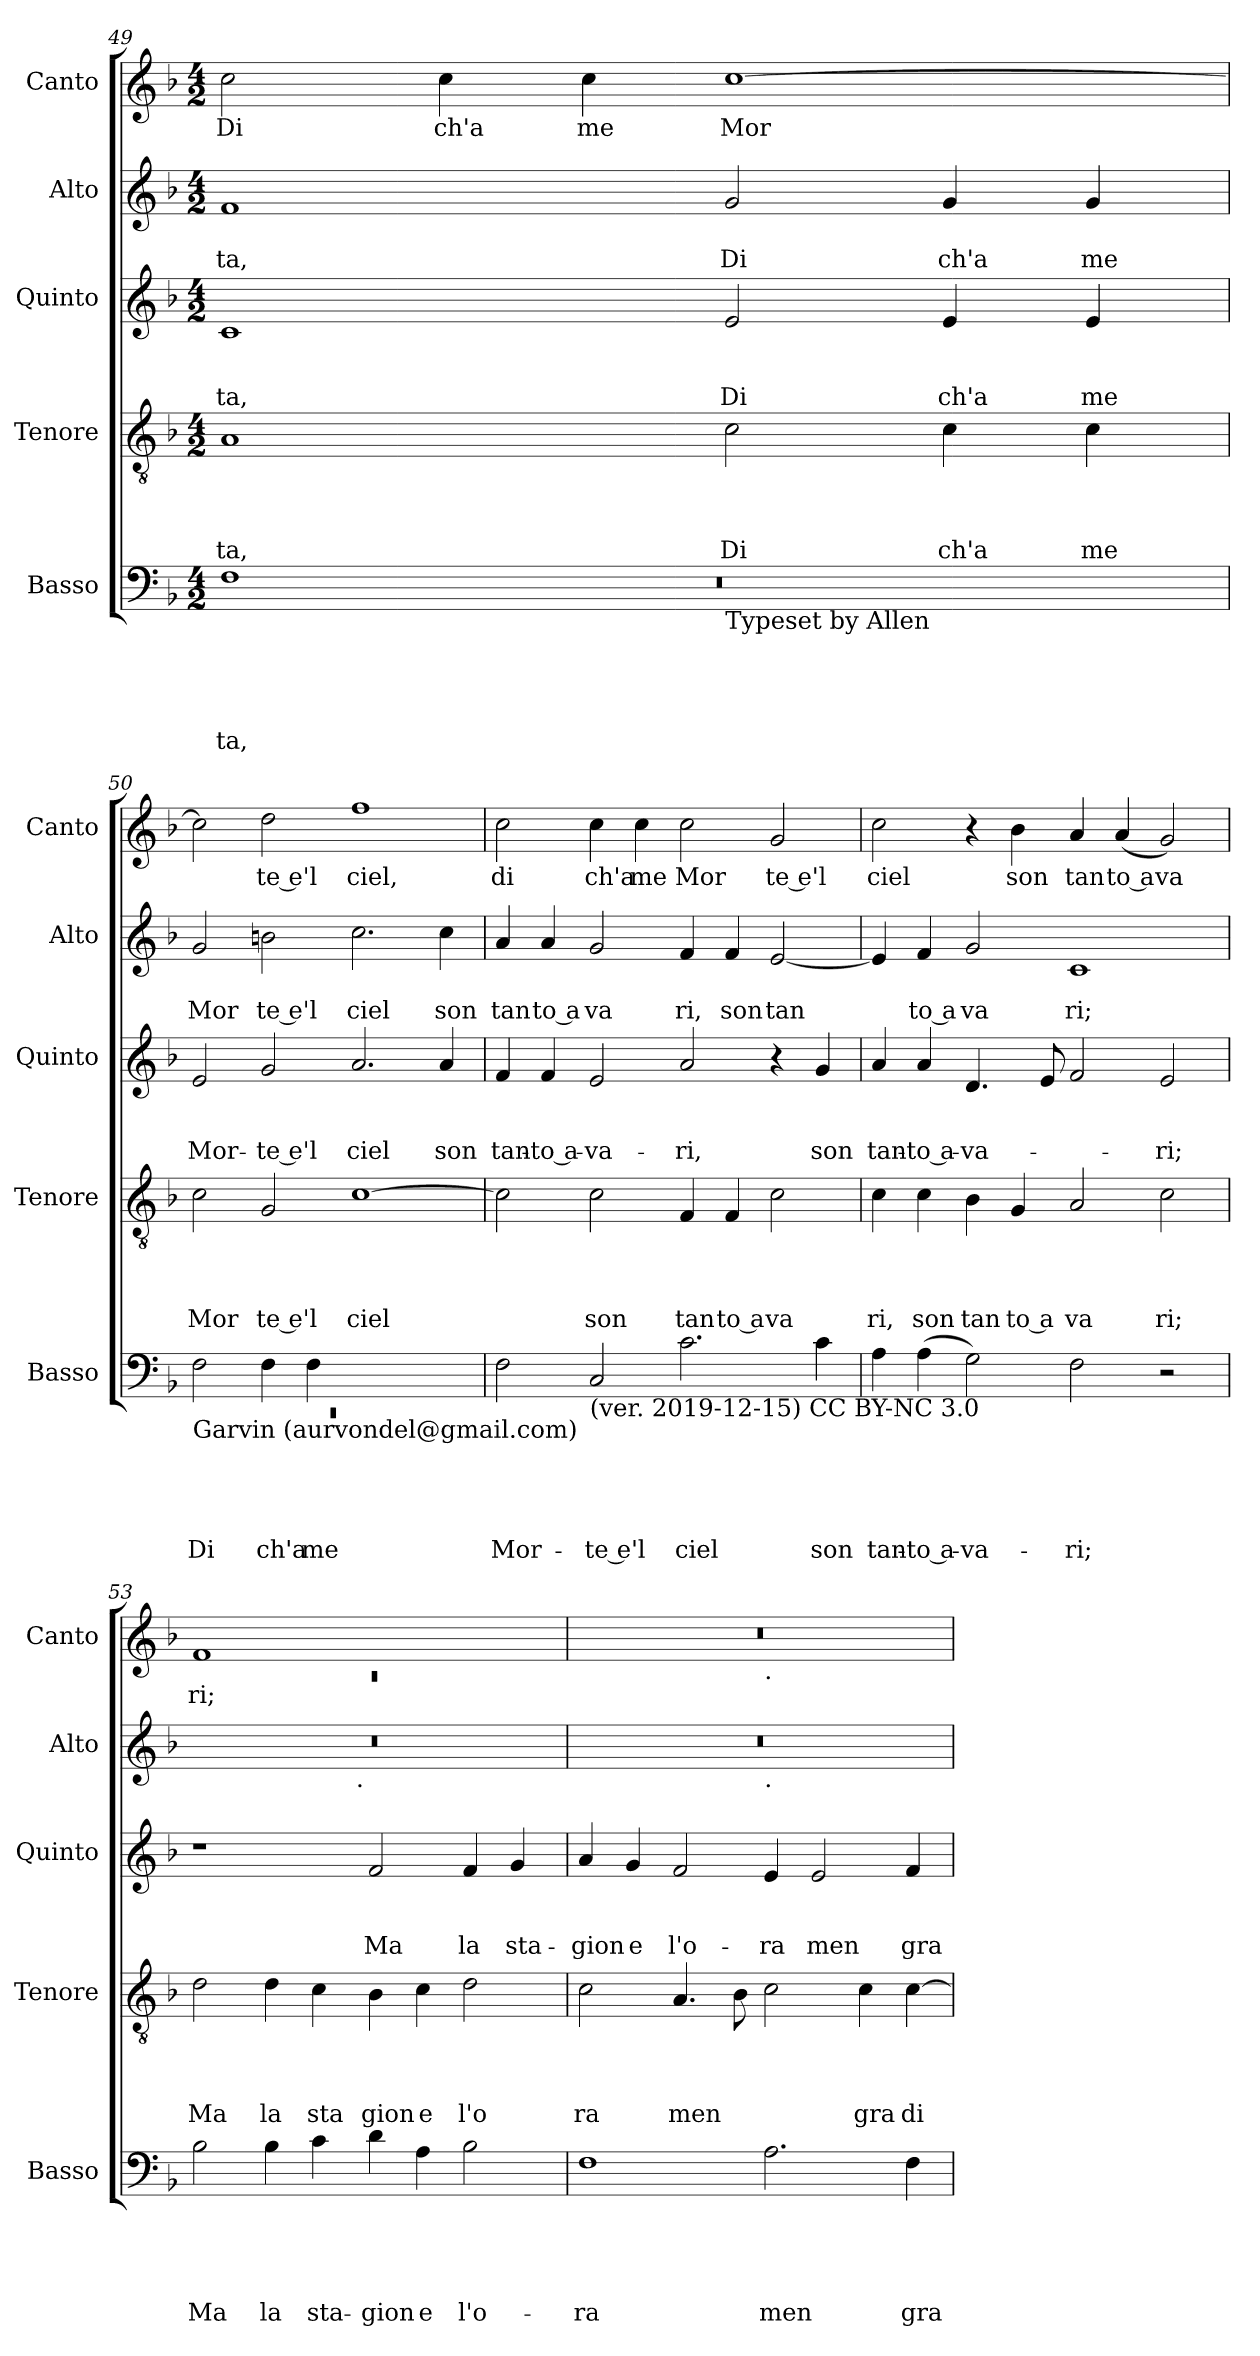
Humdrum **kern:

**kern	**text	**text	**text	**text	**text	**kern	**text	**text	**text	**text	**kern	**text	**text	**text	**kern	**text	**text	**kern	**text
*part5	*part5	*part5	*part5	*part5	*part5	*part4	*part4	*part4	*part4	*part4	*part3	*part3	*part3	*part3	*part2	*part2	*part2	*part1	*part1
*staff5	*staff5	*staff5	*staff5	*staff5	*staff5	*staff4	*staff4	*staff4	*staff4	*staff4	*staff3	*staff3	*staff3	*staff3	*staff2	*staff2	*staff2	*staff1	*staff1
*I"Basso	*	*	*	*	*	*I"Tenore	*	*	*	*	*I"Quinto	*	*	*	*I"Alto	*	*	*I"Canto	*
*I'Basso	*	*	*	*	*	*I'Tenore	*	*	*	*	*I'Quinto	*	*	*	*I'Alto	*	*	*I'Canto	*
*clefF4	*	*	*	*	*	*clefGv2	*	*	*	*	*clefG2	*	*	*	*clefG2	*	*	*clefG2	*
*k[b-]	*	*	*	*	*	*k[b-]	*	*	*	*	*k[b-]	*	*	*	*k[b-]	*	*	*k[b-]	*
*F:	*	*	*	*	*	*F:	*	*	*	*	*F:	*	*	*	*F:	*	*	*F:	*
*M4/2	*	*	*	*	*	*M4/2	*	*	*	*	*M4/2	*	*	*	*M4/2	*	*	*M4/2	*
=49	=49	=49	=49	=49	=49	=49	=49	=49	=49	=49	=49	=49	=49	=49	=49	=49	=49	=49	=49
*^	*	*	*	*	*	*	*	*	*	*	*	*	*	*	*	*	*	*	*
*	*^	*	*	*	*	*	*	*	*	*	*	*	*	*	*	*	*	*	*	*
!	!	!LO:N:vis=1	!	!	!	!	!LO:LY:b	!	!	!	!	!LO:LY:b	!	!	!	!LO:LY:b	!	!	!LO:LY:b	!	!LO:LY:b
0ryy	1F	0r	.	.	.	.	-ta,	1A	.	.	.	ta,	1c	.	.	-ta,	1f	.	ta,	2cc\	Di
!	!	!	!	!	!	!	!	!	!	!	!	!	!	!	!	!	!	!	!	!	!LO:LY:b
.	.	.	.	.	.	.	.	.	.	.	.	.	.	.	.	.	.	.	.	4cc\	ch'a
!	!	!	!	!	!	!	!	!	!	!	!	!	!	!	!	!	!	!	!	!	!LO:LY:b
.	.	.	.	.	.	.	.	.	.	.	.	.	.	.	.	.	.	.	.	4cc\	me
!	!LO:TX:b:t=Typeset by Allen	!	!	!	!	!	!	!	!	!	!	!	!	!	!	!	!	!	!	!	!
!	!	!	!	!	!	!	!	!	!	!	!	!LO:LY:b	!	!	!	!LO:LY:b	!	!	!LO:LY:b	!	!LO:LY:b
.	1ryy	.	.	.	.	.	.	2c\	.	.	.	Di	2e/	.	.	Di	2g/	.	Di	[>1cc	Mor
!	!	!	!	!	!	!	!	!	!	!	!	!LO:LY:b	!	!	!	!LO:LY:b	!	!	!LO:LY:b	!	!
.	.	.	.	.	.	.	.	4c\	.	.	.	ch'a	4e/	.	.	ch'a	4g/	.	ch'a	.	.
!	!	!	!	!	!	!	!	!	!	!	!	!LO:LY:b	!	!	!	!LO:LY:b	!	!	!LO:LY:b	!	!
.	.	.	.	.	.	.	.	4c\	.	.	.	me	4e/	.	.	me	4g/	.	me	.	.
=50	=50	=50	=50	=50	=50	=50	=50	=50	=50	=50	=50	=50	=50	=50	=50	=50	=50	=50	=50	=50	=50
!LO:TX:b:t=Garvin (aurvondel@gmail.com)	!	!	!	!	!	!	!	!	!	!	!	!	!	!	!	!	!	!	!	!	!
!	!LO:N:vis=1	!	!	!	!	!	!LO:LY:b	!	!	!	!	!LO:LY:b	!	!	!	!LO:LY:b	!	!	!LO:LY:b	!	!
0ryy	0rEE	2F\	.	.	.	.	Di	2c\	.	.	.	Mor	2e/	.	.	Mor-	2g/	.	Mor	2cc\]	.
!	!	!	!	!	!	!	!LO:LY:b	!	!	!	!	!LO:LY:b:rj	!	!	!	!LO:LY:b:rj	!	!	!LO:LY:b:rj	!	!LO:LY:b:rj
.	.	4F\	.	.	.	.	ch'a	2G/	.	.	.	te e'l	2g/	.	.	-te e'l	2bn\	.	te e'l	2dd\	te e'l
!	!	!	!	!	!	!	!LO:LY:b	!	!	!	!	!	!	!	!	!	!	!	!	!	!
.	.	4F\	.	.	.	.	me	.	.	.	.	.	.	.	.	.	.	.	.	.	.
!	!	!	!	!	!	!	!	!	!	!	!	!LO:LY:b	!	!	!	!LO:LY:b	!	!	!LO:LY:b	!	!LO:LY:b
.	.	1ryy	.	.	.	.	.	[>1c	.	.	.	ciel	2.a/	.	.	ciel	2.cc\	.	ciel	1ff	ciel,
!	!	!	!	!	!	!	!	!	!	!	!	!	!	!	!	!LO:LY:b	!	!	!LO:LY:b	!	!
.	.	.	.	.	.	.	.	.	.	.	.	.	4a/	.	.	son	4cc\	.	son	.	.
*v	*v	*v	*	*	*	*	*	*	*	*	*	*	*	*	*	*	*	*	*	*	*
=51	=51	=51	=51	=51	=51	=51	=51	=51	=51	=51	=51	=51	=51	=51	=51	=51	=51	=51	=51
!	!	!	!	!	!LO:LY:b	!	!	!	!	!	!	!	!	!LO:LY:b	!	!	!LO:LY:b	!	!LO:LY:b
2F\	.	.	.	.	Mor-	2c\]	.	.	.	.	4f/	.	.	tan-	4a/	.	tan	2cc\	di
!	!	!	!	!	!	!	!	!	!	!	!	!	!	!LO:LY:b:rj	!	!	!LO:LY:b:rj	!	!
.	.	.	.	.	.	.	.	.	.	.	4f/	.	.	-to a-	4a/	.	to a	.	.
!LO:TX:b:t=(ver. 2019-12-15) CC BY-NC 3.0	!	!	!	!	!	!	!	!	!	!	!	!	!	!	!	!	!	!	!
!	!	!	!	!	!LO:LY:b:rj	!	!	!	!	!LO:LY:b	!	!	!	!LO:LY:b	!	!	!LO:LY:b	!	!LO:LY:b
2C/	.	.	.	.	-te e'l	2c\	.	.	.	son	2e/	.	.	-va-	2g/	.	va	4cc\	ch'a
!	!	!	!	!	!	!	!	!	!	!	!	!	!	!	!	!	!	!	!LO:LY:b
.	.	.	.	.	.	.	.	.	.	.	.	.	.	.	.	.	.	4cc\	me
!	!	!	!	!	!LO:LY:b	!	!	!	!	!LO:LY:b	!	!	!	!LO:LY:b	!	!	!LO:LY:b	!	!LO:LY:b
2.c\	.	.	.	.	ciel	4F/	.	.	.	tan	2a/	.	.	-ri,	4f/	.	ri,	2cc\	Mor
!	!	!	!	!	!	!	!	!	!	!LO:LY:b:rj	!	!	!	!	!	!	!LO:LY:b	!	!
.	.	.	.	.	.	4F/	.	.	.	to a	.	.	.	.	4f/	.	son	.	.
!	!	!	!	!	!	!	!	!	!	!LO:LY:b	!	!	!	!	!	!	!LO:LY:b	!	!LO:LY:b:rj
.	.	.	.	.	.	2c\	.	.	.	va	4r	.	.	.	[<2e/	.	tan	2g/	te e'l
!	!	!	!	!	!LO:LY:b	!	!	!	!	!	!	!	!	!LO:LY:b	!	!	!	!	!
4c\	.	.	.	.	son	.	.	.	.	.	4g/	.	.	son	.	.	.	.	.
=52	=52	=52	=52	=52	=52	=52	=52	=52	=52	=52	=52	=52	=52	=52	=52	=52	=52	=52	=52
!	!	!	!	!	!LO:LY:b	!	!	!	!	!LO:LY:b	!	!	!	!LO:LY:b	!	!	!	!	!LO:LY:b
4A\	.	.	.	.	tan-	4c\	.	.	.	ri,	4a/	.	.	tan-	4e/]	.	.	2cc\	ciel
!	!	!	!	!	!LO:LY:b:rj	!	!	!	!	!LO:LY:b	!	!	!	!LO:LY:b:rj	!	!	!LO:LY:b:rj	!	!
(<4A\	.	.	.	.	-to a-	4c\	.	.	.	son	4a/	.	.	-to a-	4f/	.	to a	.	.
!	!	!	!	!	!LO:LY:b	!	!	!	!	!LO:LY:b	!	!	!	!LO:LY:b	!	!	!LO:LY:b	!	!
2G\)	.	.	.	.	-va-	4B-\	.	.	.	tan	4.d/	.	.	-va-	2g/	.	va	4r	.
!	!	!	!	!	!	!	!	!	!	!LO:LY:b:rj	!	!	!	!	!	!	!	!	!LO:LY:b
.	.	.	.	.	.	4G/	.	.	.	to a	.	.	.	.	.	.	.	4b-\	son
.	.	.	.	.	.	.	.	.	.	.	8e/	.	.	.	.	.	.	.	.
!	!	!	!	!	!LO:LY:b	!	!	!	!	!LO:LY:b	!	!	!	!	!	!	!LO:LY:b	!	!LO:LY:b
2F\	.	.	.	.	-ri;	2A/	.	.	.	va	2f/	.	.	.	1c	.	ri;	4a/	tan
!	!	!	!	!	!	!	!	!	!	!	!	!	!	!	!	!	!	!	!LO:LY:b:rj
.	.	.	.	.	.	.	.	.	.	.	.	.	.	.	.	.	.	(<4a/	to a
!	!	!	!	!	!	!	!	!	!	!LO:LY:b	!	!	!	!LO:LY:b	!	!	!	!	!LO:LY:b
2r	.	.	.	.	.	2c\	.	.	.	ri;	2e/	.	.	-ri;	.	.	.	2g/)	va
!!LO:PB:g=z
=53	=53	=53	=53	=53	=53	=53	=53	=53	=53	=53	=53	=53	=53	=53	=53	=53	=53	=53	=53
*	*	*	*	*	*	*	*	*	*	*	*	*	*	*	*	*	*	*^	*
!	!	!	!	!	!LO:LY:b	!	!	!	!	!LO:LY:b	!	!	!	!	!	!	!	!	!LO:N:vis=1	!LO:LY:b
*	*	*	*	*	*	*	*	*	*	*	*	*	*	*	*^	*	*	*	*	*
2B-\	.	.	.	.	Ma	2d\	.	.	.	Ma	1r	.	.	.	0r	2ryy	.	.	1f	0rc	ri;
!	!	!	!	!	!LO:LY:b	!	!	!	!	!LO:LY:b	!	!	!	!	!	!	!	!	!	!	!
4B-\	.	.	.	.	la	4d\	.	.	.	la	.	.	.	.	.	4...ryy	.	.	.	.	.
!	!	!	!	!	!LO:LY:b	!	!	!	!	!LO:LY:b	!	!	!	!	!	!	!	!	!	!	!
4c\	.	.	.	.	sta-	4c\	.	.	.	sta	.	.	.	.	.	.	.	.	.	.	.
!	!	!	!	!	!	!	!	!	!	!	!	!	!	!	!	!LO:TX:b:t=.	!	!	!	!	!
.	.	.	.	.	.	.	.	.	.	.	.	.	.	.	.	1ryy	.	.	.	.	.
!	!	!	!	!	!LO:LY:b	!	!	!	!	!LO:LY:b	!	!	!	!LO:LY:b	!	!	!	!	!	!	!
4d\	.	.	.	.	-gion	4B-\	.	.	.	gion	2f/	.	.	Ma	.	.	.	.	1ryy	.	.
!	!	!	!	!	!LO:LY:b	!	!	!	!	!LO:LY:b	!	!	!	!	!	!	!	!	!	!	!
4A\	.	.	.	.	e	4c\	.	.	.	e	.	.	.	.	.	.	.	.	.	.	.
!	!	!	!	!	!LO:LY:b	!	!	!	!	!LO:LY:b	!	!	!	!LO:LY:b	!	!	!	!	!	!	!
2B-\	.	.	.	.	l'o-	2d\	.	.	.	l'o	4f/	.	.	la	.	.	.	.	.	.	.
!	!	!	!	!	!	!	!	!	!	!	!	!	!	!LO:LY:b	!	!	!	!	!	!	!
.	.	.	.	.	.	.	.	.	.	.	4g/	.	.	sta-	.	.	.	.	.	.	.
.	.	.	.	.	.	.	.	.	.	.	.	.	.	.	.	32ryy	.	.	.	.	.
=54	=54	=54	=54	=54	=54	=54	=54	=54	=54	=54	=54	=54	=54	=54	=54	=54	=54	=54	=54	=54	=54
!	!	!	!	!	!LO:LY:b	!	!	!	!	!LO:LY:b	!	!	!	!LO:LY:b	!	!	!	!	!	!	!
1F	.	.	.	.	-ra	2c\	.	.	.	ra	4a/	.	.	-gion	0r	1ryy	.	.	0r	1ryy	.
!	!	!	!	!	!	!	!	!	!	!	!	!	!	!LO:LY:b	!	!	!	!	!	!	!
.	.	.	.	.	.	.	.	.	.	.	4g/	.	.	e	.	.	.	.	.	.	.
!	!	!	!	!	!	!	!	!	!	!LO:LY:b	!	!	!	!LO:LY:b	!	!	!	!	!	!	!
.	.	.	.	.	.	4.A/	.	.	.	men	2f/	.	.	l'o-	.	.	.	.	.	.	.
.	.	.	.	.	.	8B-\	.	.	.	.	.	.	.	.	.	.	.	.	.	.	.
!	!	!	!	!	!	!	!	!	!	!	!	!	!	!	!	!	!	!	!	!LO:TX:b:t=.	!
!	!	!	!	!	!	!	!	!	!	!	!	!	!	!	!	!LO:TX:b:t=.	!	!	!	!	!
!	!	!	!	!	!LO:LY:b	!	!	!	!	!	!	!	!	!LO:LY:b	!	!	!	!	!	!	!
2.A\	.	.	.	.	men	2c\	.	.	.	.	4e/	.	.	-ra	.	1ryy	.	.	.	1ryy	.
!	!	!	!	!	!	!	!	!	!	!	!	!	!	!LO:LY:b	!	!	!	!	!	!	!
.	.	.	.	.	.	.	.	.	.	.	2e/	.	.	men	.	.	.	.	.	.	.
!	!	!	!	!	!	!	!	!	!	!LO:LY:b	!	!	!	!	!	!	!	!	!	!	!
.	.	.	.	.	.	4c\	.	.	.	gra	.	.	.	.	.	.	.	.	.	.	.
!	!	!	!	!	!LO:LY:b	!	!	!	!	!LO:LY:b	!	!	!	!LO:LY:b	!	!	!	!	!	!	!
4F\	.	.	.	.	gra-	[>4c\	.	.	.	di	4f/	.	.	gra-	.	.	.	.	.	.	.
*	*	*	*	*	*	*	*	*	*	*	*	*	*	*	*v	*v	*	*	*	*	*
*	*	*	*	*	*	*	*	*	*	*	*	*	*	*	*	*	*	*v	*v	*
=	=	=	=	=	=	=	=	=	=	=	=	=	=	=	=	=	=	=	=
*-	*-	*-	*-	*-	*-	*-	*-	*-	*-	*-	*-	*-	*-	*-	*-	*-	*-	*-	*-
